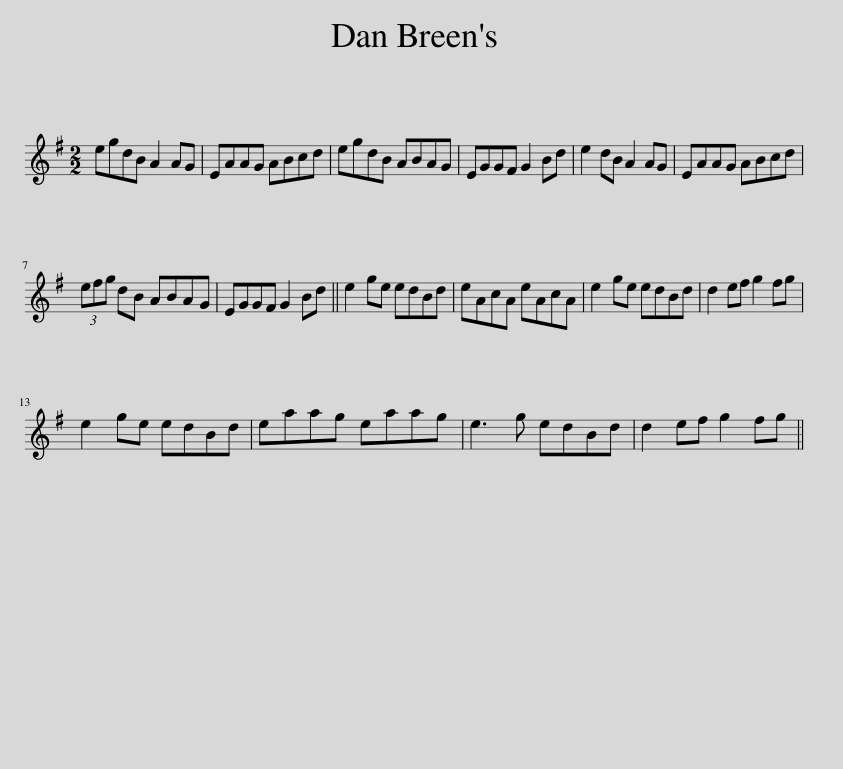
X:1
L:1/8
M:2/2
I:linebreak $
K:G
V:1 treble
V:1
 egdB A2 AG | EAAG ABcd | egdB ABAG | EGGF G2 Bd | e2 dB A2 AG | %5
 EAAG ABcd |$ (3efg dB ABAG | EGGF G2 Bd || e2 ge edBd | eAcA eAcA | %10
 e2 ge edBd | d2 ef g2 fg |$ e2 ge edBd | eaag eaag | e3 g edBd | %15
 d2 ef g2 fg || %16
